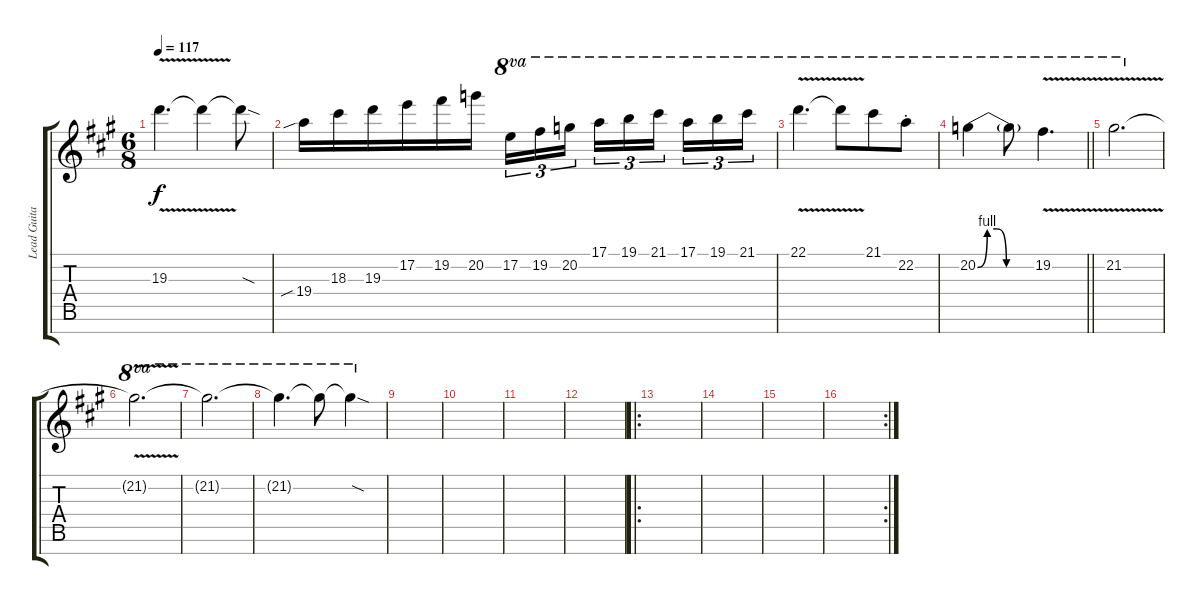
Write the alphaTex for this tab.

\track ("Lead Guitar 1" "Lead Guita") {instrument overdrivenguitar}
\staff {score tabs}
\tuning (E4 B3 G3 D3 A2 E2 B1) {hide}
\ts (6 8)
\tempo 117
\clef g2
\ks a
19.3{v}.4{d dy f} 19.3{t}.4 19.3{sod t}.8 |
19.4{sib}.16 18.3.16 19.3.16 17.2.16 19.2.16 20.2.16 17.2.16{tu (3 2) ot 8va} 19.2.16{tu (3 2) ot 8va} 20.2.16{tu (3 2) ot 8va beam splitsecondary} 17.1.16{tu (3 2) ot 8va} 19.1.16{tu (3 2) ot 8va} 21.1.16{tu (3 2) ot 8va beam splitsecondary} 17.1.16{tu (3 2) ot 8va} 19.1.16{tu (3 2) ot 8va} 21.1.16{tu (3 2) ot 8va} |
22.1{v}.4{d ot 8va} 22.1{t}.8{ot 8va} 21.1.8{ot 8va} 22.2{st}.8{ot 8va} |
\barLineRight lightlight
20.2{be (custom 0 0 10 4 20 4 30 0 60 0)}.4{ot 8va} 20.2{t}.8{ot 8va} 19.2{v}.4{d ot 8va} |
21.2{v}.2{d ot 8va} |
21.2{t}.2{d ot 8va} |
21.2{t}.2{d ot 8va} |
21.2{t}.4{d ot 8va} 21.2{t}.8{ot 8va} 21.2{sod t}.4{ot 8va} |
|
|
|
|
\ro
|
|
|
\rc 2
